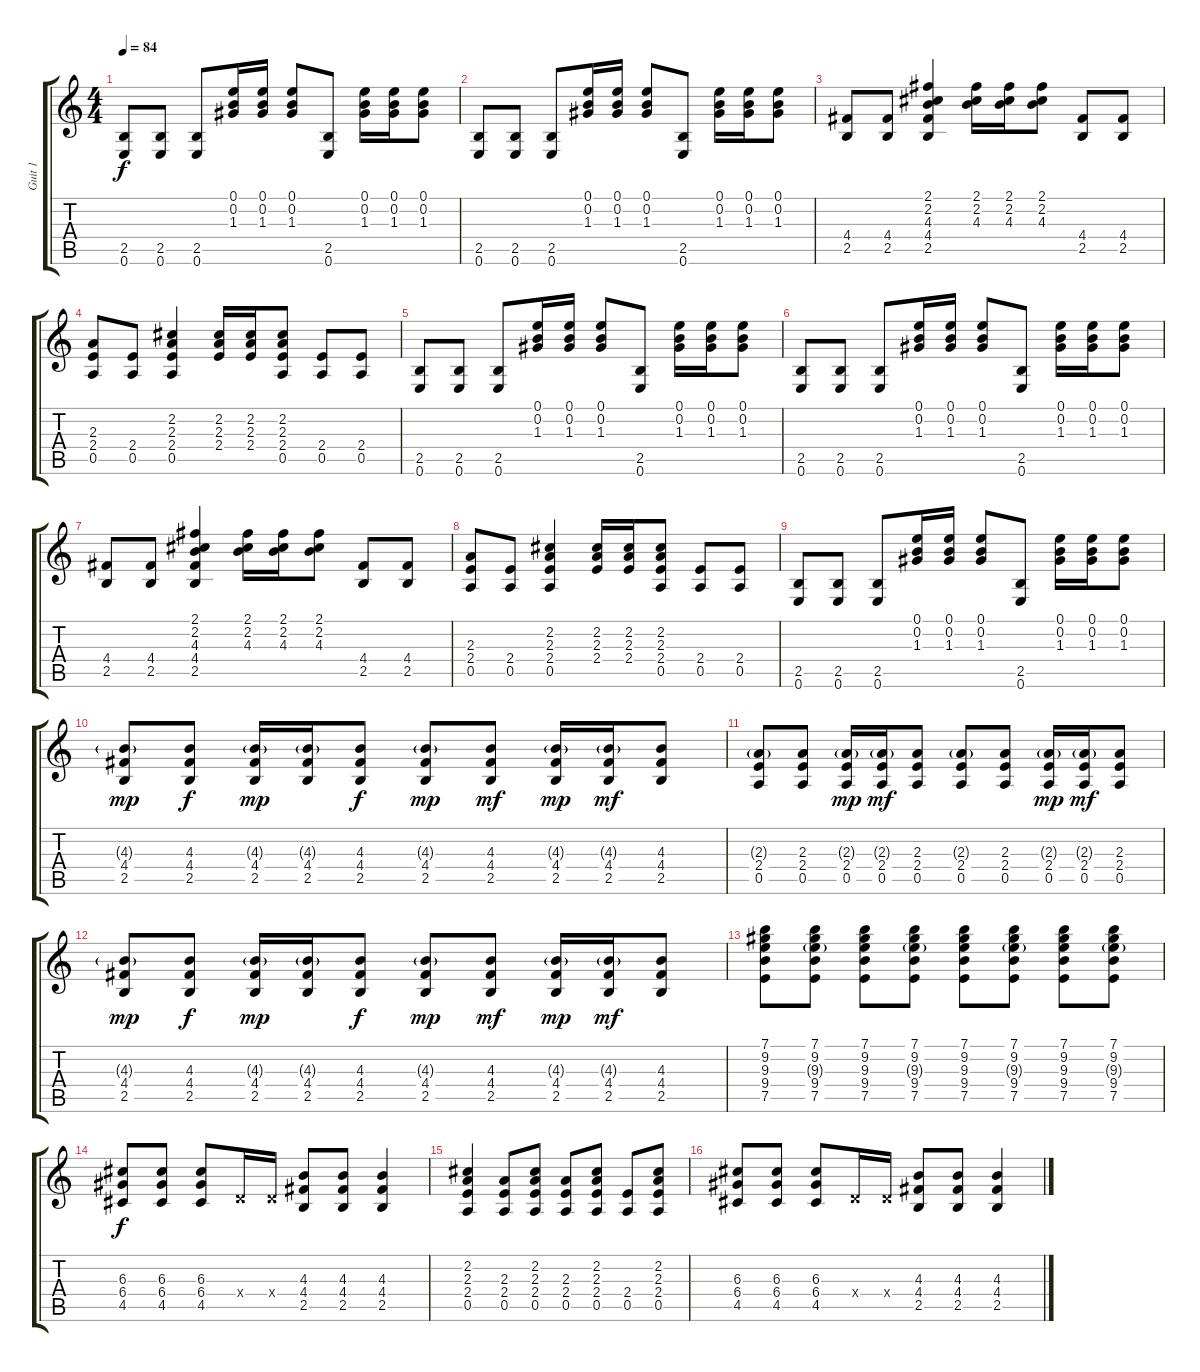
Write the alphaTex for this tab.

\track ("Guit 1" "Guit 1") {instrument acousticguitarnylon}
\staff {score tabs}
\tuning (E4 B3 G3 D3 A2 E2) {hide}
\ts (4 4)
\tempo 84
\clef g2
\ks c
(2.5 0.6).8{dy f} (2.5 0.6).8 (2.5 0.6).8 (0.1 0.2 1.3).16 (0.1 0.2 1.3).16 (0.1 0.2 1.3).8 (2.5 0.6).8 (0.1 0.2 1.3).16 (0.1 0.2 1.3).16 (0.1 0.2 1.3).8 |
(2.5 0.6).8 (2.5 0.6).8 (2.5 0.6).8 (0.1 0.2 1.3).16 (0.1 0.2 1.3).16 (0.1 0.2 1.3).8 (2.5 0.6).8 (0.1 0.2 1.3).16 (0.1 0.2 1.3).16 (0.1 0.2 1.3).8 |
(4.4 2.5).8 (4.4 2.5).8 (2.1 2.2 4.3 4.4 2.5).4 (2.1 2.2 4.3).16 (2.1 2.2 4.3).16 (2.1 2.2 4.3).8 (4.4 2.5).8 (4.4 2.5).8 |
(2.3 2.4 0.5).8 (2.4 0.5).8 (2.2 2.3 2.4 0.5).4 (2.2 2.3 2.4).16 (2.2 2.3 2.4).16 (2.2 2.3 2.4 0.5).8 (2.4 0.5).8 (2.4 0.5).8 |
(2.5 0.6).8 (2.5 0.6).8 (2.5 0.6).8 (0.1 0.2 1.3).16 (0.1 0.2 1.3).16 (0.1 0.2 1.3).8 (2.5 0.6).8 (0.1 0.2 1.3).16 (0.1 0.2 1.3).16 (0.1 0.2 1.3).8 |
(2.5 0.6).8 (2.5 0.6).8 (2.5 0.6).8 (0.1 0.2 1.3).16 (0.1 0.2 1.3).16 (0.1 0.2 1.3).8 (2.5 0.6).8 (0.1 0.2 1.3).16 (0.1 0.2 1.3).16 (0.1 0.2 1.3).8 |
(4.4 2.5).8 (4.4 2.5).8 (2.1 2.2 4.3 4.4 2.5).4 (2.1 2.2 4.3).16 (2.1 2.2 4.3).16 (2.1 2.2 4.3).8 (4.4 2.5).8 (4.4 2.5).8 |
(2.3 2.4 0.5).8 (2.4 0.5).8 (2.2 2.3 2.4 0.5).4 (2.2 2.3 2.4).16 (2.2 2.3 2.4).16 (2.2 2.3 2.4 0.5).8 (2.4 0.5).8 (2.4 0.5).8 |
(2.5 0.6).8 (2.5 0.6).8 (2.5 0.6).8 (0.1 0.2 1.3).16 (0.1 0.2 1.3).16 (0.1 0.2 1.3).8 (2.5 0.6).8 (0.1 0.2 1.3).16 (0.1 0.2 1.3).16 (0.1 0.2 1.3).8 |
(4.3{g} 4.4 2.5).8{dy mp} (4.3 4.4 2.5).8{dy f} (4.3{g} 4.4 2.5).16{dy mp} (4.3{g} 4.4 2.5).16 (4.3 4.4 2.5).8{dy f} (4.3{g} 4.4 2.5).8{dy mp} (4.3 4.4 2.5).8{dy mf} (4.3{g} 4.4 2.5).16{dy mp} (4.3{g} 4.4 2.5).16{dy mf} (4.3 4.4 2.5).8 |
(2.3{g} 2.4 0.5).8 (2.3 2.4 0.5).8 (2.3{g} 2.4 0.5).16{dy mp} (2.3{g} 2.4 0.5).16{dy mf} (2.3 2.4 0.5).8 (2.3{g} 2.4 0.5).8 (2.3 2.4 0.5).8 (2.3{g} 2.4 0.5).16{dy mp} (2.3{g} 2.4 0.5).16{dy mf} (2.3 2.4 0.5).8 |
(4.3{g} 4.4 2.5).8{dy mp} (4.3 4.4 2.5).8{dy f} (4.3{g} 4.4 2.5).16{dy mp} (4.3{g} 4.4 2.5).16 (4.3 4.4 2.5).8{dy f} (4.3{g} 4.4 2.5).8{dy mp} (4.3 4.4 2.5).8{dy mf} (4.3{g} 4.4 2.5).16{dy mp} (4.3{g} 4.4 2.5).16{dy mf} (4.3 4.4 2.5).8 |
(7.1 9.2 9.3 9.4 7.5).8 (7.1 9.2 9.3{g} 9.4 7.5).8 (7.1 9.2 9.3 9.4 7.5).8 (7.1 9.2 9.3{g} 9.4 7.5).8 (7.1 9.2 9.3 9.4 7.5).8 (7.1 9.2 9.3{g} 9.4 7.5).8 (7.1 9.2 9.3 9.4 7.5).8 (7.1 9.2 9.3{g} 9.4 7.5).8 |
(6.3 6.4 4.5).8{dy f} (6.3 6.4 4.5).8 (6.3 6.4 4.5).8 0.4{x}.16 0.4{x}.16 (4.3 4.4 2.5).8 (4.3 4.4 2.5).8 (4.3 4.4 2.5).4 |
(2.2 2.3 2.4 0.5).4 (2.3 2.4 0.5).8 (2.2 2.3 2.4 0.5).8 (2.3 2.4 0.5).8 (2.2 2.3 2.4 0.5).8 (2.4 0.5).8 (2.2 2.3 2.4 0.5).8 |
(6.3 6.4 4.5).8 (6.3 6.4 4.5).8 (6.3 6.4 4.5).8 0.4{x}.16 0.4{x}.16 (4.3 4.4 2.5).8 (4.3 4.4 2.5).8 (4.3 4.4 2.5).4
